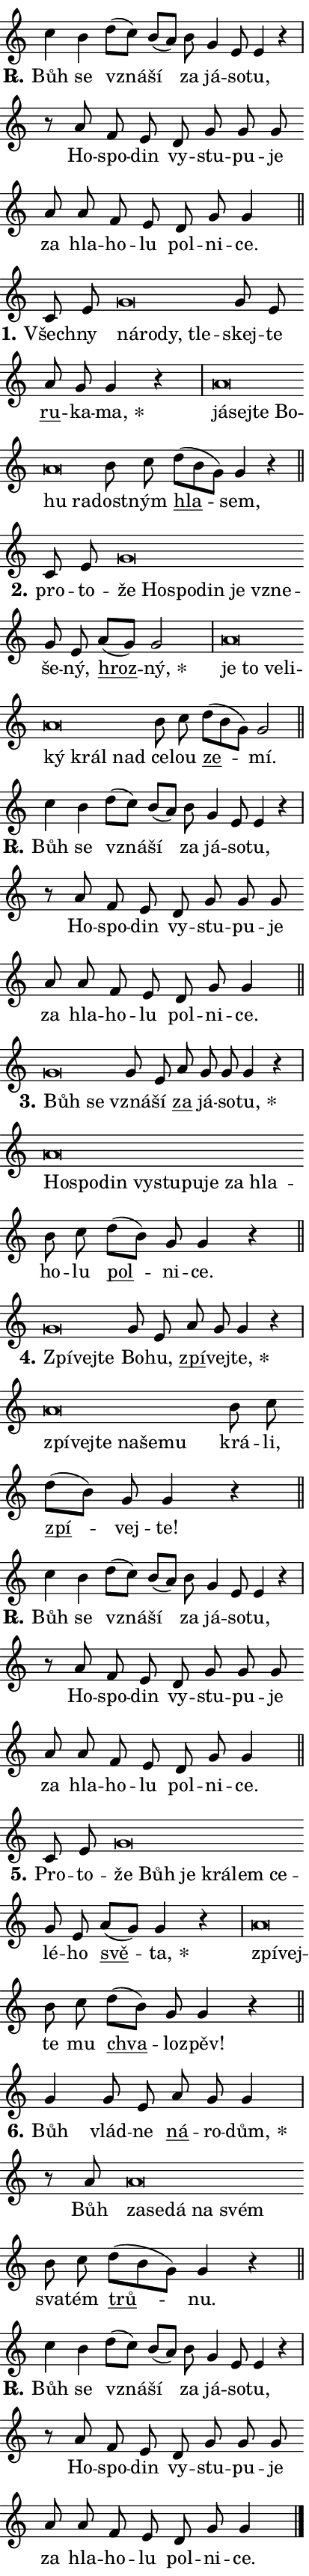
\version "2.24.0"
\header { tagline = "" }
\paper {
  indent = 0\cm
  top-margin = 0\cm
  right-margin = 0.13\cm % to fit lyric hyphens
  bottom-margin = 0\cm
  left-margin = 0\cm
  paper-width = 7\cm
  page-breaking = #ly:one-page-breaking
  system-system-spacing.basic-distance = #11
  score-system-spacing.basic-distance = #11
  ragged-last = ##f
}


%% Author: Thomas Morley
%% https://lists.gnu.org/archive/html/lilypond-user/2020-05/msg00002.html
#(define (line-position grob)
"Returns position of @var[grob} in current system:
   @code{'start}, if at first time-step
   @code{'end}, if at last time-step
   @code{'middle} otherwise
"
  (let* ((col (ly:item-get-column grob))
         (ln (ly:grob-object col 'left-neighbor))
         (rn (ly:grob-object col 'right-neighbor))
         (col-to-check-left (if (ly:grob? ln) ln col))
         (col-to-check-right (if (ly:grob? rn) rn col))
         (break-dir-left
           (and
             (ly:grob-property col-to-check-left 'non-musical #f)
             (ly:item-break-dir col-to-check-left)))
         (break-dir-right
           (and
             (ly:grob-property col-to-check-right 'non-musical #f)
             (ly:item-break-dir col-to-check-right))))
        (cond ((eqv? 1 break-dir-left) 'start)
              ((eqv? -1 break-dir-right) 'end)
              (else 'middle))))

#(define (tranparent-at-line-position vctor)
  (lambda (grob)
  "Relying on @code{line-position} select the relevant enry from @var{vctor}.
Used to determine transparency,"
    (case (line-position grob)
      ((end) (not (vector-ref vctor 0)))
      ((middle) (not (vector-ref vctor 1)))
      ((start) (not (vector-ref vctor 2))))))

noteHeadBreakVisibility =
#(define-music-function (break-visibility)(vector?)
"Makes @code{NoteHead}s transparent relying on @var{break-visibility}"
#{
  \override NoteHead.transparent =
    #(tranparent-at-line-position break-visibility)
#})

#(define delete-ledgers-for-transparent-note-heads
  (lambda (grob)
    "Reads whether a @code{NoteHead} is transparent.
If so this @code{NoteHead} is removed from @code{'note-heads} from
@var{grob}, which is supposed to be @code{LedgerLineSpanner}.
As a result ledgers are not printed for this @code{NoteHead}"
    (let* ((nhds-array (ly:grob-object grob 'note-heads))
           (nhds-list
             (if (ly:grob-array? nhds-array)
                 (ly:grob-array->list nhds-array)
                 '()))
           ;; Relies on the transparent-property being done before
           ;; Staff.LedgerLineSpanner.after-line-breaking is executed.
           ;; This is fragile ...
           (to-keep
             (remove
               (lambda (nhd)
                 (ly:grob-property nhd 'transparent #f))
               nhds-list)))
      ;; TODO find a better method to iterate over grob-arrays, similiar
      ;; to filter/remove etc for lists
      ;; For now rebuilt from scratch
      (set! (ly:grob-object grob 'note-heads)  '())
      (for-each
        (lambda (nhd)
          (ly:pointer-group-interface::add-grob grob 'note-heads nhd))
        to-keep))))

squashNotes = {
  \override NoteHead.X-extent = #'(-0.2 . 0.2)
  \override NoteHead.Y-extent = #'(-0.75 . 0)
  \override NoteHead.stencil =
    #(lambda (grob)
       (let ((pos (ly:grob-property grob 'staff-position)))
         (begin
           (if (< pos -7) (display "ERROR: Lower brevis then expected\n") (display ""))
           (if (<= pos -6) ly:text-interface::print ly:note-head::print))))
}
unSquashNotes = {
  \revert NoteHead.X-extent
  \revert NoteHead.Y-extent
  \revert NoteHead.stencil
}

hideNotes = \noteHeadBreakVisibility #begin-of-line-visible
unHideNotes = \noteHeadBreakVisibility #all-visible

% work-around for resetting accidentals
% https://lilypond.org/doc/v2.23/Documentation/notation/displaying-rhythms#unmetered-music
cadenzaMeasure = {
  \cadenzaOff
  \partial 1024 s1024
  \cadenzaOn
}

#(define-markup-command (accent layout props text) (markup?)
  "Underline accented syllable"
  (interpret-markup layout props
    #{\markup \override #'(offset . 4.3) \underline { #text }#}))

responsum = \markup \concat {
  "R" \hspace #-1.05 \path #0.1 #'((moveto 0 0.07) (lineto 0.9 0.8)) \hspace #0.05 "."
}

spaceSize = #0.6828661417322834 % exact space size for TeX Gyre Schola

\layout {
  \context {
    \Staff
    \remove "Time_signature_engraver"
    \override LedgerLineSpanner.after-line-breaking = #delete-ledgers-for-transparent-note-heads
  }
  \context {
    \Lyrics {
      \override LyricSpace.minimum-distance = \spaceSize
      \override LyricText.font-name = #"TeX Gyre Schola"
      \override LyricText.font-size = 1
      \override StanzaNumber.font-name = #"TeX Gyre Schola Bold"
      \override StanzaNumber.font-size = 1
    }
  }
  \context {
    \Score 
    \override NoteHead.text =
      #(lambda (grob) 
        (let ((pos (ly:grob-property grob 'staff-position)))
          #{\markup {
            \combine
              \halign #-0.55 \raise #(if (= pos -6) 0 0.5) \override #'(thickness . 2) \draw-line #'(3.2 . 0)
              \musicglyph "noteheads.sM1"
          }#}))
  }
}

% magnetic-lyrics.ily
%
%   written by
%     Jean Abou Samra <jean@abou-samra.fr>
%     Werner Lemberg <wl@gnu.org>
%
%   adapted by
%     Jiri Hon <jiri.hon@gmail.com>
%
% Version 2022-Apr-15

% https://www.mail-archive.com/lilypond-user@gnu.org/msg149350.html

#(define (Left_hyphen_pointer_engraver context)
   "Collect syllable-hyphen-syllable occurrences in lyrics and store
them in properties.  This engraver only looks to the left.  For
example, if the lyrics input is @code{foo -- bar}, it does the
following.

@itemize @bullet
@item
Set the @code{text} property of the @code{LyricHyphen} grob between
@q{foo} and @q{bar} to @code{foo}.

@item
Set the @code{left-hyphen} property of the @code{LyricText} grob with
text @q{foo} to the @code{LyricHyphen} grob between @q{foo} and
@q{bar}.
@end itemize

Use this auxiliary engraver in combination with the
@code{lyric-@/text::@/apply-@/magnetic-@/offset!} hook."
   (let ((hyphen #f)
         (text #f))
     (make-engraver
      (acknowledgers
       ((lyric-syllable-interface engraver grob source-engraver)
        (set! text grob)))
      (end-acknowledgers
       ((lyric-hyphen-interface engraver grob source-engraver)
        ;(when (not (grob::has-interface grob 'lyric-space-interface))
          (set! hyphen grob)));)
      ((stop-translation-timestep engraver)
       (when (and text hyphen)
         (ly:grob-set-object! text 'left-hyphen hyphen))
       (set! text #f)
       (set! hyphen #f)))))

#(define (lyric-text::apply-magnetic-offset! grob)
   "If the space between two syllables is less than the value in
property @code{LyricText@/.details@/.squash-threshold}, move the right
syllable to the left so that it gets concatenated with the left
syllable.

Use this function as a hook for
@code{LyricText@/.after-@/line-@/breaking} if the
@code{Left_@/hyphen_@/pointer_@/engraver} is active."
   (let ((hyphen (ly:grob-object grob 'left-hyphen #f)))
     (when hyphen
       (let ((left-text (ly:spanner-bound hyphen LEFT)))
         (when (grob::has-interface left-text 'lyric-syllable-interface)
           (let* ((common (ly:grob-common-refpoint grob left-text X))
                  (this-x-ext (ly:grob-extent grob common X))
                  (left-x-ext
                   (begin
                     ;; Trigger magnetism for left-text.
                     (ly:grob-property left-text 'after-line-breaking)
                     (ly:grob-extent left-text common X)))
                  ;; `delta` is the gap width between two syllables.
                  (delta (- (interval-start this-x-ext)
                            (interval-end left-x-ext)))
                  (details (ly:grob-property grob 'details))
                  (threshold (assoc-get 'squash-threshold details 0.2)))
             (when (< delta threshold)
               (let* (;; We have to manipulate the input text so that
                      ;; ligatures crossing syllable boundaries are not
                      ;; disabled.  For languages based on the Latin
                      ;; script this is essentially a beautification.
                      ;; However, for non-Western scripts it can be a
                      ;; necessity.
                      (lt (ly:grob-property left-text 'text))
                      (rt (ly:grob-property grob 'text))
                      (is-space (grob::has-interface hyphen 'lyric-space-interface))
                      (space (if is-space " " ""))
                      (extra-delta (if is-space spaceSize 0))
                      ;; Append new syllable.
                      (ltrt-space (if (and (string? lt) (string? rt))
                                (string-append lt space rt)
                                (make-concat-markup (list lt space rt))))
                      ;; Right-align `ltrt` to the right side.
                      (ltrt-space-markup (grob-interpret-markup
                               grob
                               (make-translate-markup
                                (cons (interval-length this-x-ext) 0)
                                (make-right-align-markup ltrt-space)))))
                 (begin
                   ;; Don't print `left-text`.
                   (ly:grob-set-property! left-text 'stencil #f)
                   ;; Set text and stencil (which holds all collected
                   ;; syllables so far) and shift it to the left.
                   (ly:grob-set-property! grob 'text ltrt-space)
                   (ly:grob-set-property! grob 'stencil ltrt-space-markup)
                   (ly:grob-translate-axis! grob (- (- delta extra-delta)) X))))))))))


#(define (lyric-hyphen::displace-bounds-first grob)
   ;; Make very sure this callback isn't triggered too early.
   (let ((left (ly:spanner-bound grob LEFT))
         (right (ly:spanner-bound grob RIGHT)))
     (ly:grob-property left 'after-line-breaking)
     (ly:grob-property right 'after-line-breaking)
     (ly:lyric-hyphen::print grob)))

squashThreshold = #0.4

\layout {
  \context {
    \Lyrics
    \consists #Left_hyphen_pointer_engraver
    \override LyricText.after-line-breaking =
      #lyric-text::apply-magnetic-offset!
    \override LyricHyphen.stencil = #lyric-hyphen::displace-bounds-first
    \override LyricText.details.squash-threshold = \squashThreshold
    \override LyricHyphen.minimum-distance = 0
    \override LyricHyphen.minimum-length = \squashThreshold
  }
}

squashText = \override LyricText.details.squash-threshold = 9999
unSquashText = \override LyricText.details.squash-threshold = \squashThreshold

leftText = \override LyricText.self-alignment-X = #LEFT
unLeftText = \revert LyricText.self-alignment-X

starOffset = #(lambda (grob) 
                (let ((x_offset (ly:self-alignment-interface::aligned-on-x-parent grob)))
                  (if (= x_offset 0) 0 (+ x_offset 1.2))))

star = #(define-music-function (syllable)(string?)
"Append star separator at the end of a syllable"
#{
  \once \override LyricText.X-offset = #starOffset
  \lyricmode { \markup {
    #syllable
    \override #'((font-name . "TeX Gyre Schola Bold")) \hspace #0.2 \lower #0.65 \larger "*"
  } }
#})

starAccent = #(define-music-function (syllable)(string?)
"Append star separator at the end of a syllable and make accent"
#{
  \once \override LyricText.X-offset = #starOffset
  \lyricmode { \markup {
    \accent #syllable
    \override #'((font-name . "TeX Gyre Schola Bold")) \hspace #0.2 \lower #0.65 \larger "*"
  } }
#})

breath = #(define-music-function (syllable)(string?)
"Append breathing indicator at the end of a syllable"
#{
  \lyricmode { \markup { #syllable "+" } }
#})

optionalBreath = #(define-music-function (syllable)(string?)
"Append optional breathing indicator at the end of a syllable"
#{
  \lyricmode { \markup { #syllable "(+)" } }
#})


\score {
    <<
        \new Voice = "melody" { \cadenzaOn \key c \major \relative { c''4 b d8[( c)] b[( a)] \bar "" b g4 e8 e4 r \cadenzaMeasure \bar "|" r8 a f e \bar "" d g g g \bar "" a a f e d g g4 \cadenzaMeasure \bar "||" \break } }
        \new Lyrics \lyricsto "melody" { \lyricmode { \set stanza = \responsum
Bůh se vzná -- ší za já -- so -- tu, Ho -- spo -- din vy -- stu -- pu -- je za hla -- ho -- lu pol -- ni -- ce. } }
    >>
    \layout {}
}

\score {
    <<
        \new Voice = "melody" { \cadenzaOn \key c \major \relative { c'8 e \squashNotes g\breve*1/16 \hideNotes \breve*1/16 \bar "" \breve*1/16 \breve*1/16 \bar "" \unHideNotes \unSquashNotes g8 e \bar "" a g g4 r \cadenzaMeasure \bar "|" \squashNotes a\breve*1/16 \hideNotes \breve*1/16 \bar "" \breve*1/16 \bar "" \breve*1/16 \bar "" \breve*1/16 \breve*1/16 \bar "" \unHideNotes \unSquashNotes b8 c \bar "" d[( b g)] g4 r \cadenzaMeasure \bar "||" \break } }
        \new Lyrics \lyricsto "melody" { \lyricmode { \set stanza = "1."
Všech -- ny \leftText ná -- \squashText ro -- dy, tle -- \unLeftText \unSquashText skej -- te \markup \accent ru -- ka -- \star ma, \leftText já -- \squashText sej -- te Bo -- hu ra -- \unLeftText \unSquashText dost -- ným \markup \accent hla -- sem, } }
    >>
    \layout {}
}

\score {
    <<
        \new Voice = "melody" { \cadenzaOn \key c \major \relative { c'8 e \squashNotes g\breve*1/16 \hideNotes \breve*1/16 \bar "" \breve*1/16 \bar "" \breve*1/16 \bar "" \breve*1/16 \breve*1/16 \bar "" \unHideNotes \unSquashNotes g8 e \bar "" a[( g)] g2 \cadenzaMeasure \bar "|" \squashNotes a\breve*1/16 \hideNotes \breve*1/16 \bar "" \breve*1/16 \bar "" \breve*1/16 \bar "" \breve*1/16 \bar "" \breve*1/16 \breve*1/16 \bar "" \unHideNotes \unSquashNotes b8 c \bar "" d[( b g)] g2 \cadenzaMeasure \bar "||" \break } }
        \new Lyrics \lyricsto "melody" { \lyricmode { \set stanza = "2."
pro -- to -- \leftText že \squashText Ho -- spo -- din je vzne -- \unLeftText \unSquashText še -- ný, \markup \accent hroz -- \star ný, \leftText je \squashText to ve -- li -- ký král nad \unLeftText \unSquashText ce -- lou \markup \accent ze -- mí. } }
    >>
    \layout {}
}

\score {
    <<
        \new Voice = "melody" { \cadenzaOn \key c \major \relative { c''4 b d8[( c)] b[( a)] \bar "" b g4 e8 e4 r \cadenzaMeasure \bar "|" r8 a f e \bar "" d g g g \bar "" a a f e d g g4 \cadenzaMeasure \bar "||" \break } }
        \new Lyrics \lyricsto "melody" { \lyricmode { \set stanza = \responsum
Bůh se vzná -- ší za já -- so -- tu, Ho -- spo -- din vy -- stu -- pu -- je za hla -- ho -- lu pol -- ni -- ce. } }
    >>
    \layout {}
}

\score {
    <<
        \new Voice = "melody" { \cadenzaOn \key c \major \relative { \squashNotes g'\breve*1/16 \hideNotes \breve*1/16 \bar "" \unHideNotes \unSquashNotes g8 e \bar "" a g g g4 r \cadenzaMeasure \bar "|" \squashNotes a\breve*1/16 \hideNotes \breve*1/16 \bar "" \breve*1/16 \bar "" \breve*1/16 \bar "" \breve*1/16 \bar "" \breve*1/16 \bar "" \breve*1/16 \bar "" \breve*1/16 \breve*1/16 \bar "" \unHideNotes \unSquashNotes b8 c \bar "" d[( b)] g g4 r \cadenzaMeasure \bar "||" \break } }
        \new Lyrics \lyricsto "melody" { \lyricmode { \set stanza = "3."
\leftText Bůh \squashText se \unLeftText \unSquashText vzná -- ší \markup \accent za já -- so -- \star tu, \leftText Ho -- \squashText spo -- din vy -- stu -- pu -- je za hla -- \unLeftText \unSquashText ho -- lu \markup \accent pol -- ni -- ce. } }
    >>
    \layout {}
}

\score {
    <<
        \new Voice = "melody" { \cadenzaOn \key c \major \relative { \squashNotes g'\breve*1/16 \hideNotes \breve*1/16 \breve*1/16 \bar "" \unHideNotes \unSquashNotes g8 e \bar "" a g g4 r \cadenzaMeasure \bar "|" \squashNotes a\breve*1/16 \hideNotes \breve*1/16 \bar "" \breve*1/16 \bar "" \breve*1/16 \bar "" \breve*1/16 \breve*1/16 \bar "" \unHideNotes \unSquashNotes b8 c \bar "" d[( b)] g g4 r \cadenzaMeasure \bar "||" \break } }
        \new Lyrics \lyricsto "melody" { \lyricmode { \set stanza = "4."
\leftText Zpí -- \squashText vej -- te \unLeftText \unSquashText Bo -- hu, \markup \accent zpí -- vej -- \star te, \leftText zpí -- \squashText vej -- te na -- še -- mu \unLeftText \unSquashText krá -- li, \markup \accent zpí -- vej -- te! } }
    >>
    \layout {}
}

\score {
    <<
        \new Voice = "melody" { \cadenzaOn \key c \major \relative { c''4 b d8[( c)] b[( a)] \bar "" b g4 e8 e4 r \cadenzaMeasure \bar "|" r8 a f e \bar "" d g g g \bar "" a a f e d g g4 \cadenzaMeasure \bar "||" \break } }
        \new Lyrics \lyricsto "melody" { \lyricmode { \set stanza = \responsum
Bůh se vzná -- ší za já -- so -- tu, Ho -- spo -- din vy -- stu -- pu -- je za hla -- ho -- lu pol -- ni -- ce. } }
    >>
    \layout {}
}

\score {
    <<
        \new Voice = "melody" { \cadenzaOn \key c \major \relative { c'8 e \squashNotes g\breve*1/16 \hideNotes \breve*1/16 \bar "" \breve*1/16 \bar "" \breve*1/16 \bar "" \breve*1/16 \breve*1/16 \bar "" \unHideNotes \unSquashNotes g8 e \bar "" a[( g)] g4 r \cadenzaMeasure \bar "|" \squashNotes a\breve*1/16 \hideNotes \breve*1/16 \bar "" \unHideNotes \unSquashNotes b8 c \bar "" d[( b)] g g4 r \cadenzaMeasure \bar "||" \break } }
        \new Lyrics \lyricsto "melody" { \lyricmode { \set stanza = "5."
Pro -- to -- \leftText že \squashText Bůh je krá -- lem ce -- \unLeftText \unSquashText lé -- ho \markup \accent svě -- \star ta, \leftText zpí -- \squashText vej -- \unLeftText \unSquashText te mu \markup \accent chva -- lo -- zpěv! } }
    >>
    \layout {}
}

\score {
    <<
        \new Voice = "melody" { \cadenzaOn \key c \major \relative { g'4 g8 e \bar "" a g g4 \cadenzaMeasure \bar "|" r8 a8 \squashNotes a\breve*1/16 \hideNotes \breve*1/16 \bar "" \breve*1/16 \bar "" \breve*1/16 \breve*1/16 \bar "" \unHideNotes \unSquashNotes b8 c \bar "" d[( b g)] g4 r \cadenzaMeasure \bar "||" \break } }
        \new Lyrics \lyricsto "melody" { \lyricmode { \set stanza = "6."
Bůh vlád -- ne \markup \accent ná -- ro -- \star dům, Bůh \leftText za -- \squashText se -- dá na svém \unLeftText \unSquashText sva -- tém \markup \accent trů -- nu. } }
    >>
    \layout {}
}

\score {
    <<
        \new Voice = "melody" { \cadenzaOn \key c \major \relative { c''4 b d8[( c)] b[( a)] \bar "" b g4 e8 e4 r \cadenzaMeasure \bar "|" r8 a f e \bar "" d g g g \bar "" a a f e d g g4 \cadenzaMeasure \bar "||" \break } \bar "|." }
        \new Lyrics \lyricsto "melody" { \lyricmode { \set stanza = \responsum
Bůh se vzná -- ší za já -- so -- tu, Ho -- spo -- din vy -- stu -- pu -- je za hla -- ho -- lu pol -- ni -- ce. } }
    >>
    \layout {}
}
